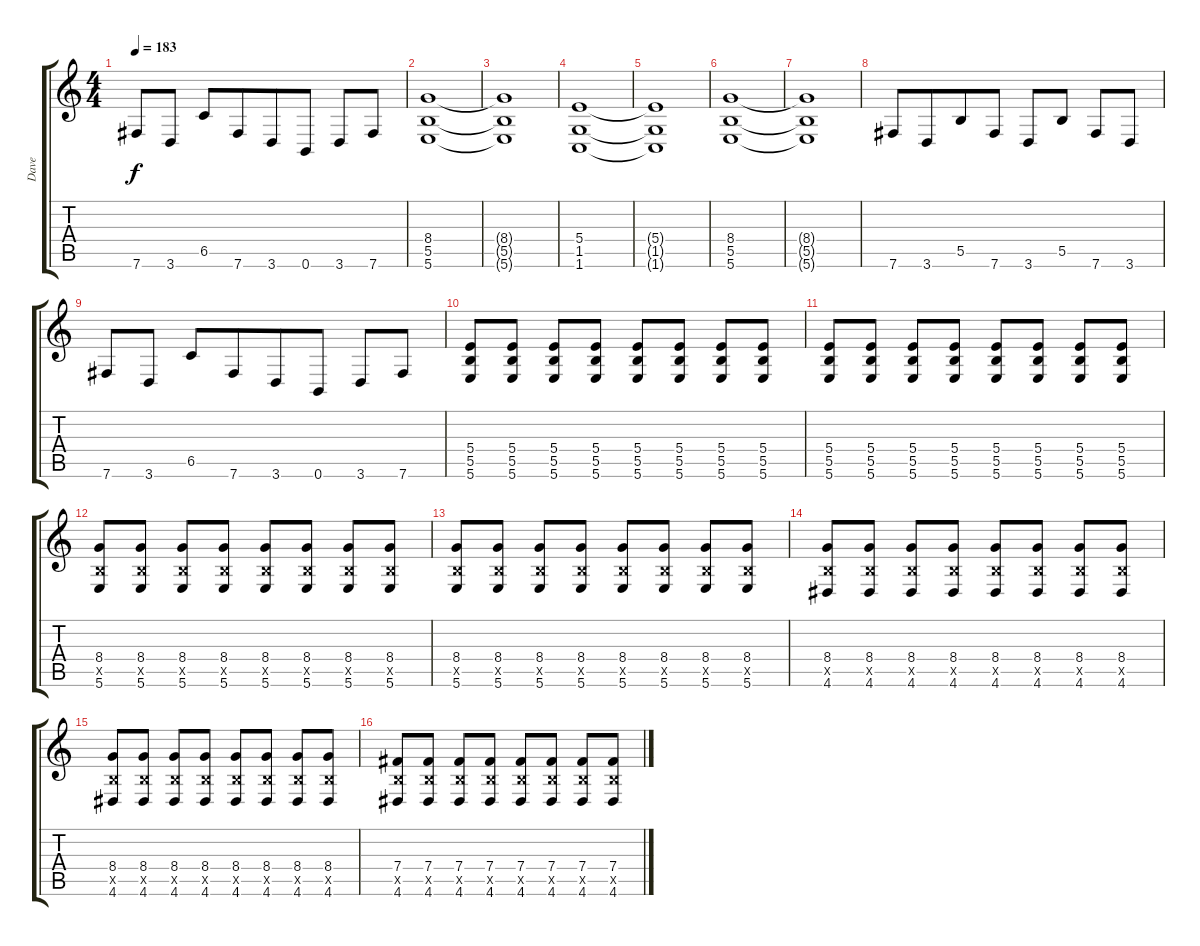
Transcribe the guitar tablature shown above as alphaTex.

\track ("Dave" "Dave") {instrument distortionguitar}
\staff {score tabs}
\tuning (Db4 Ab3 E3 B2 Gb2 B1) {hide}
\ts (4 4)
\tempo 183
\clef g2
\ks c
7.6.8{dy f beam merge} 3.6.8 6.5.8{beam merge} 7.6.8{beam merge} 3.6.8 0.6.8 3.6.8 7.6.8 |
(8.4 5.5 5.6).1 |
(8.4{t} 5.5{t} 5.6{t}).1 |
(5.4 1.5 1.6).1 |
(5.4{t} 1.5{t} 1.6{t}).1 |
(8.4 5.5 5.6).1 |
(8.4{t} 5.5{t} 5.6{t}).1 |
7.6.8 3.6.8{beam merge} 5.5.8{beam merge} 7.6.8 3.6.8 5.5.8 7.6.8 3.6.8 |
7.6.8{beam merge} 3.6.8 6.5.8{beam merge} 7.6.8{beam merge} 3.6.8 0.6.8 3.6.8 7.6.8 |
(5.4 5.5 5.6).8 (5.4 5.5 5.6).8 (5.4 5.5 5.6).8 (5.4 5.5 5.6).8 (5.4 5.5 5.6).8 (5.4 5.5 5.6).8 (5.4 5.5 5.6).8 (5.4 5.5 5.6).8 |
(5.4 5.5 5.6).8 (5.4 5.5 5.6).8 (5.4 5.5 5.6).8 (5.4 5.5 5.6).8 (5.4 5.5 5.6).8 (5.4 5.5 5.6).8 (5.4 5.5 5.6).8 (5.4 5.5 5.6).8 |
(8.4 5.5{x} 5.6).8 (8.4 5.5{x} 5.6).8 (8.4 5.5{x} 5.6).8 (8.4 5.5{x} 5.6).8 (8.4 5.5{x} 5.6).8 (8.4 5.5{x} 5.6).8 (8.4 5.5{x} 5.6).8 (8.4 5.5{x} 5.6).8 |
(8.4 5.5{x} 5.6).8 (8.4 5.5{x} 5.6).8 (8.4 5.5{x} 5.6).8 (8.4 5.5{x} 5.6).8 (8.4 5.5{x} 5.6).8 (8.4 5.5{x} 5.6).8 (8.4 5.5{x} 5.6).8 (8.4 5.5{x} 5.6).8 |
(8.4 5.5{x} 4.6).8 (8.4 5.5{x} 4.6).8 (8.4 5.5{x} 4.6).8 (8.4 5.5{x} 4.6).8 (8.4 5.5{x} 4.6).8 (8.4 5.5{x} 4.6).8 (8.4 5.5{x} 4.6).8 (8.4 5.5{x} 4.6).8 |
(8.4 5.5{x} 4.6).8 (8.4 5.5{x} 4.6).8 (8.4 5.5{x} 4.6).8 (8.4 5.5{x} 4.6).8 (8.4 5.5{x} 4.6).8 (8.4 5.5{x} 4.6).8 (8.4 5.5{x} 4.6).8 (8.4 5.5{x} 4.6).8 |
(7.4 5.5{x} 4.6).8 (7.4 5.5{x} 4.6).8 (7.4 5.5{x} 4.6).8 (7.4 5.5{x} 4.6).8 (7.4 5.5{x} 4.6).8 (7.4 5.5{x} 4.6).8 (7.4 5.5{x} 4.6).8 (7.4 5.5{x} 4.6).8
